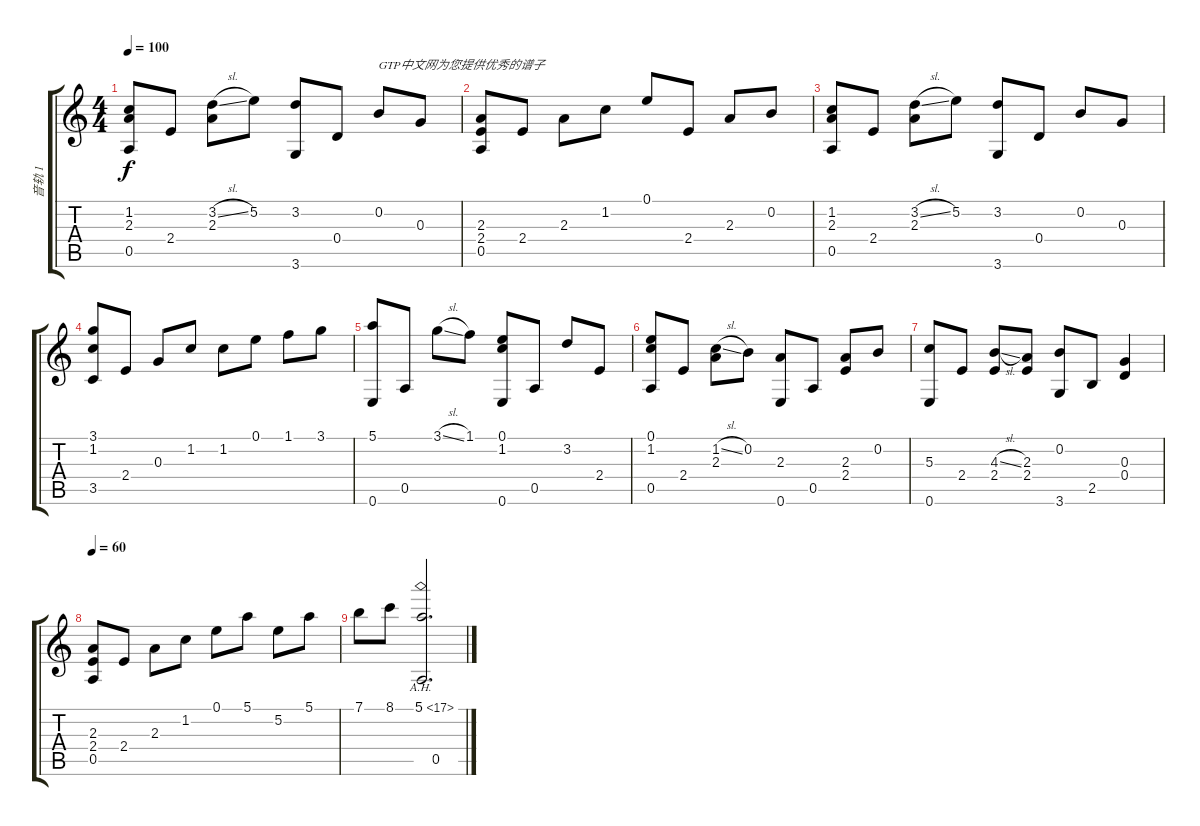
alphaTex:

\track ("音轨 1" "音轨 1") {instrument acousticguitarnylon}
\staff {score tabs}
\tuning (E4 B3 G3 D3 A2 E2) {hide}
\ts (4 4)
\tempo 100
\clef g2
\ks c
(1.2 2.3 0.5).8{dy f} 2.4.8 (3.2{sl} 2.3).8 5.2.8 (3.2 3.6).8 0.4.8 0.2.8{txt "GTP中文网为您提供优秀的谱子"} 0.3.8 |
(2.3 2.4 0.5).8 2.4.8 2.3.8 1.2.8 0.1.8 2.4.8 2.3.8 0.2.8 |
(1.2 2.3 0.5).8 2.4.8 (3.2{sl} 2.3).8 5.2.8 (3.2 3.6).8 0.4.8 0.2.8 0.3.8 |
(3.1 1.2 3.5).8 2.4.8 0.3.8 1.2.8 1.2.8 0.1.8 1.1.8 3.1.8 |
(5.1 0.6).8 0.5.8 3.1{sl}.8 1.1.8 (0.1 1.2 0.6).8 0.5.8 3.2.8 2.4.8 |
(0.1 1.2 0.5).8 2.4.8 (1.2{sl} 2.3).8 0.2.8 (2.3 0.6).8 0.5.8 (2.3 2.4).8 0.2.8 |
(5.3 0.6).8 2.4.8 (4.3{sl} 2.4).8 (2.3 2.4).8 (0.2 3.6).8 2.5.8 (0.3 0.4).4 |
\tempo 60
(2.3 2.4 0.5).8 2.4.8 2.3.8 1.2.8 0.1.8 5.1.8 5.2.8 5.1.8 |
7.1.8 8.1.8 (5.1{ah 12} 0.5).2{d}
